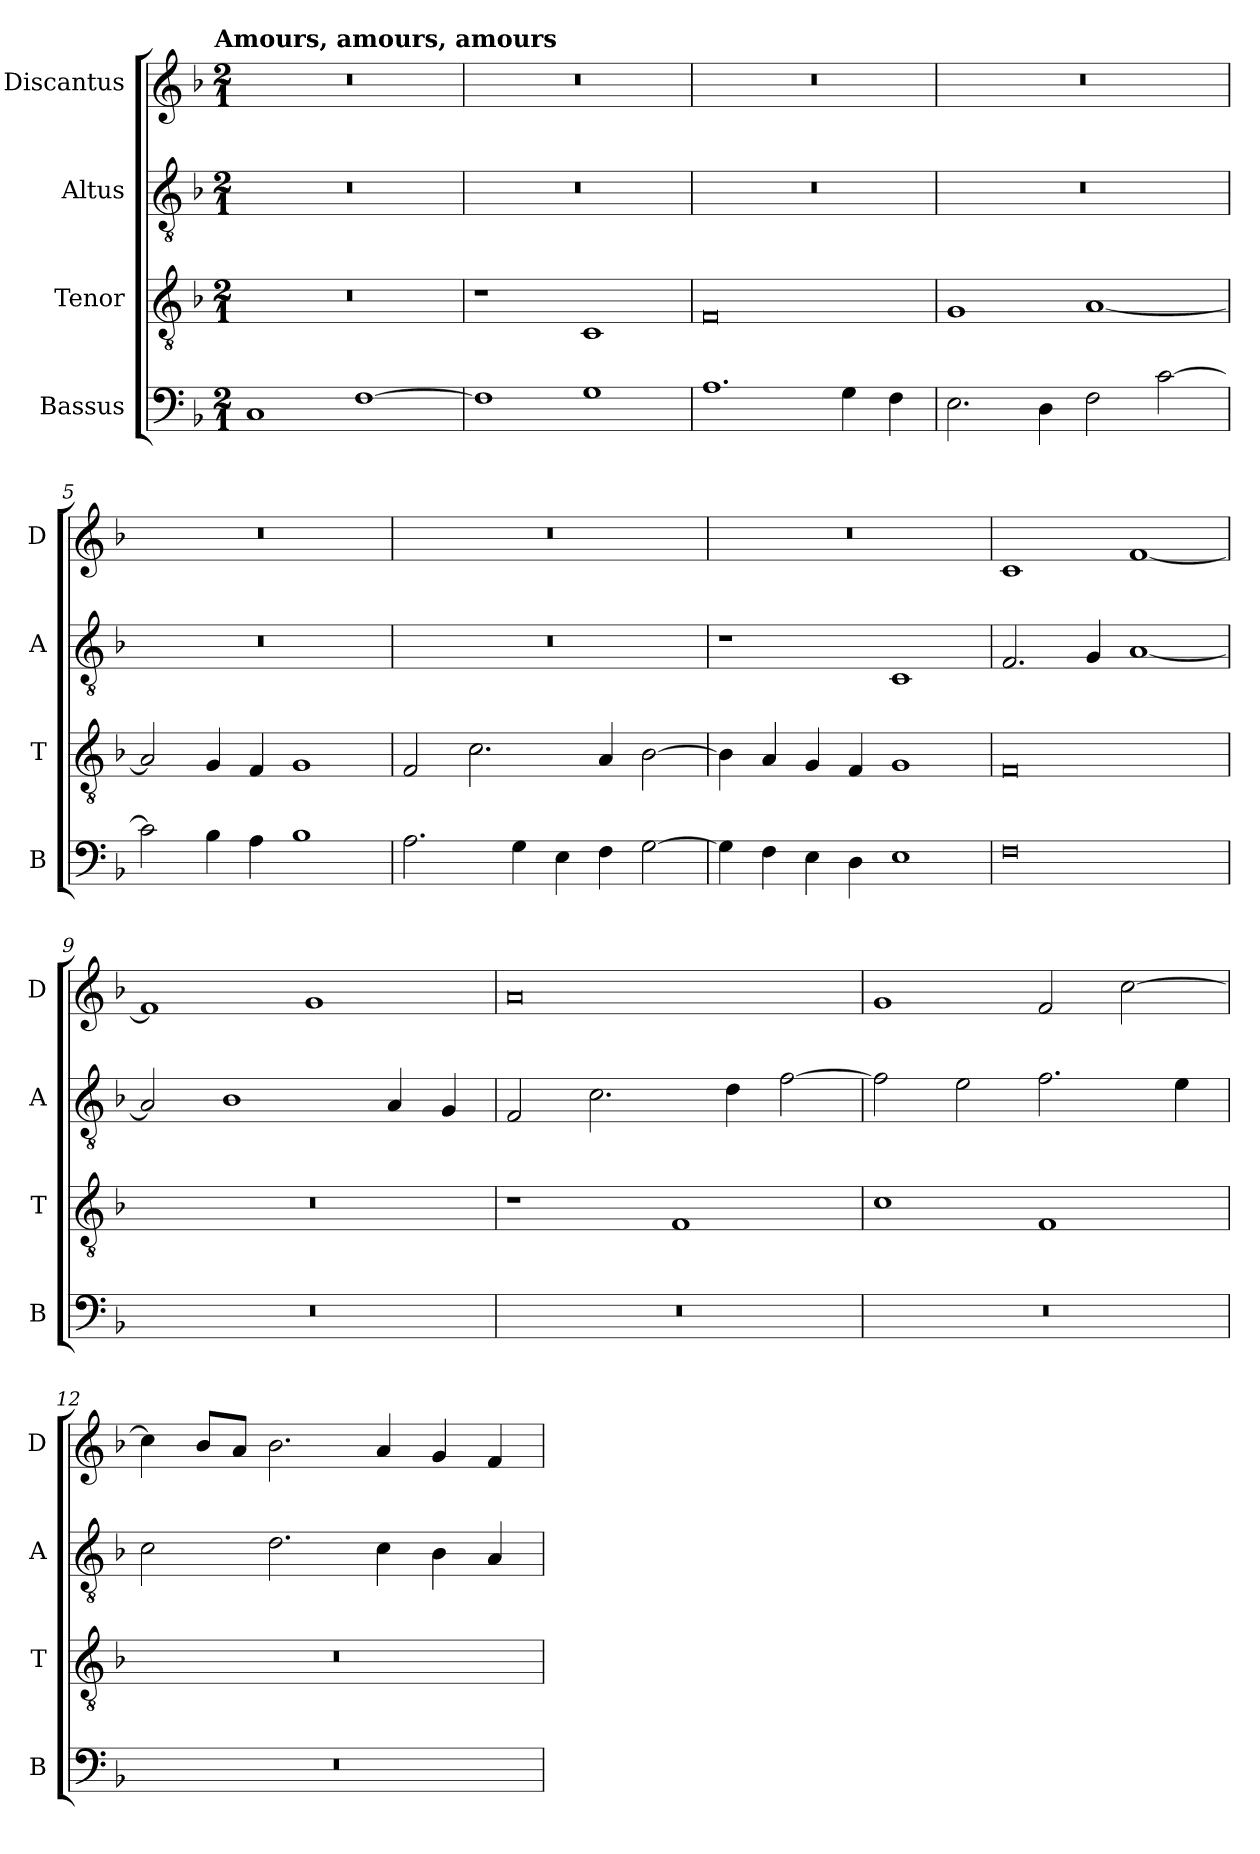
**kern	**kern	**kern	**kern
*part4	*part3	*part2	*part1
*staff4	*staff3	*staff2	*staff1
*I"Bassus	*I"Tenor	*I"Altus	*I"Discantus
*I'B	*I'T	*I'A	*I'D
*clefF4	*clefGv2	*clefGv2	*clefG2
*k[b-]	*k[b-]	*k[b-]	*k[b-]
!!LO:TX:omd:t=Amours, amours, amours
*M2/1	*M2/1	*M2/1	*M2/1
=1	=1	=1	=1
1C	0r	0r	0r
[1F	.	.	.
=2	=2	=2	=2
1F]	1r	0r	0r
1G	1C	.	.
=3	=3	=3	=3
1.A	0F	0r	0r
4G	.	.	.
4F	.	.	.
=4	=4	=4	=4
2.E	1G	0r	0r
4D	.	.	.
2F	[1A	.	.
[2c	.	.	.
=5	=5	=5	=5
2c]	2A]	0r	0r
4B-	4G	.	.
4A	4F	.	.
1B-	1G	.	.
=6	=6	=6	=6
2.A	2F	0r	0r
.	2.c	.	.
4G	.	.	.
4E	.	.	.
4F	4A	.	.
[2G	[2B-	.	.
=7	=7	=7	=7
4G]	4B-]	1r	0r
4F	4A	.	.
4E	4G	.	.
4D	4F	.	.
1E	1G	1C	.
=8	=8	=8	=8
0F	0F	2.F	1c
.	.	4G	.
.	.	[1A	[1f
=9	=9	=9	=9
0r	0r	2A]	1f]
.	.	1B-	.
.	.	.	1g
.	.	4A	.
.	.	4G	.
=10	=10	=10	=10
0r	1r	2F	0a
.	.	2.c	.
.	1F	.	.
.	.	4d	.
.	.	[2f	.
=11	=11	=11	=11
0r	1c	2f]	1g
.	.	2e	.
.	1F	2.f	2f
.	.	.	[2cc
.	.	4e	.
=12	=12	=12	=12
0r	0r	2c	4cc]
.	.	.	8b-L
.	.	.	8aJ
.	.	2.d	2.b-
.	.	4c	4a
.	.	4B-	4g
.	.	4A	4f
=	=	=	=
*-	*-	*-	*-
